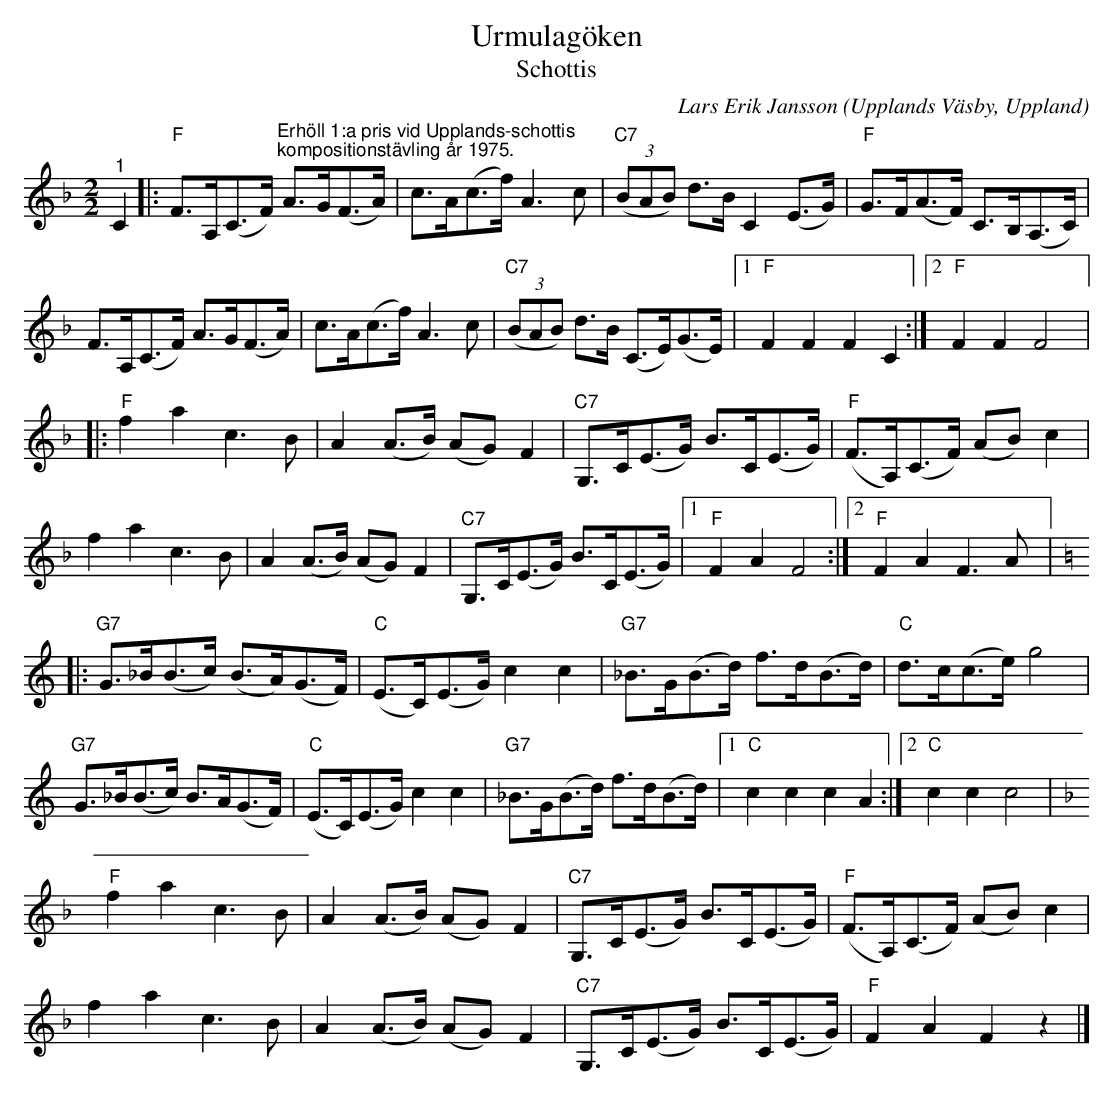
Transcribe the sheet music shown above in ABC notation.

X:1
T:Urmulagöken
T:Schottis
O:Upplands Väsby, Uppland
C:Lars Erik Jansson
L:1/8
M:2/2
K:F
V:1
"^1" C2 |: "F" F>A,(C>F) "^Erhöll 1:a pris vid Upplands-schottis" "^kompositionstävling år 1975." A>G(F>A) |  c>A(c>f) A3 c | "C7"  (3(BAB) d>B C2 (E>G) | "F"G>F(A>F) C>B,(A,>C) |
F>A,(C>F) A>G(F>A) | c>A(c>f) A3 c | "C7"(3(BAB) d>B (C>E)(G>E) |1 "F"F2 F2 F2 C2 :|2 "F"F2 F2 F4 |:
"F" f2 a2 c3 B | A2 (A>B) (AG) F2 | "C7"G,>C(E>G) B>C(E>G) | "F"(F>A,)(C>F) (AB) c2 |
f2 a2 c3 B | A2 (A>B) (AG) F2 | "C7" G,>C(E>G) B>C(E>G) |1 "F" F2 A2 F4 :|2 "F"F2 A2 F3 A |:
[K:C]"G7" G>_B(B>c) (B>A)(G>F) |"C" (E>C)(E>G) c2 c2 |"G7" _B>G(B>d) f>d(B>d) | "C" d>c(c>e) g4 |
"G7" G>_B(B>c) B>A(G>F) |"C" (E>C)(E>G) c2 c2 |"G7" _B>G(B>d) f>d(B>d) |1 "C" c2 c2 c2 A2 :|2"C" c2 c2 c4 |
[K:F] "F"f2 a2 c3 B | A2 (A>B) (AG) F2 | "C7"G,>C(E>G) B>C(E>G) | "F"(F>A,)(C>F) (AB) c2 |
f2 a2 c3 B | A2 (A>B) (AG) F2 | "C7" G,>C(E>G) B>C(E>G) | "F"F2 A2 F2 z2 |]
